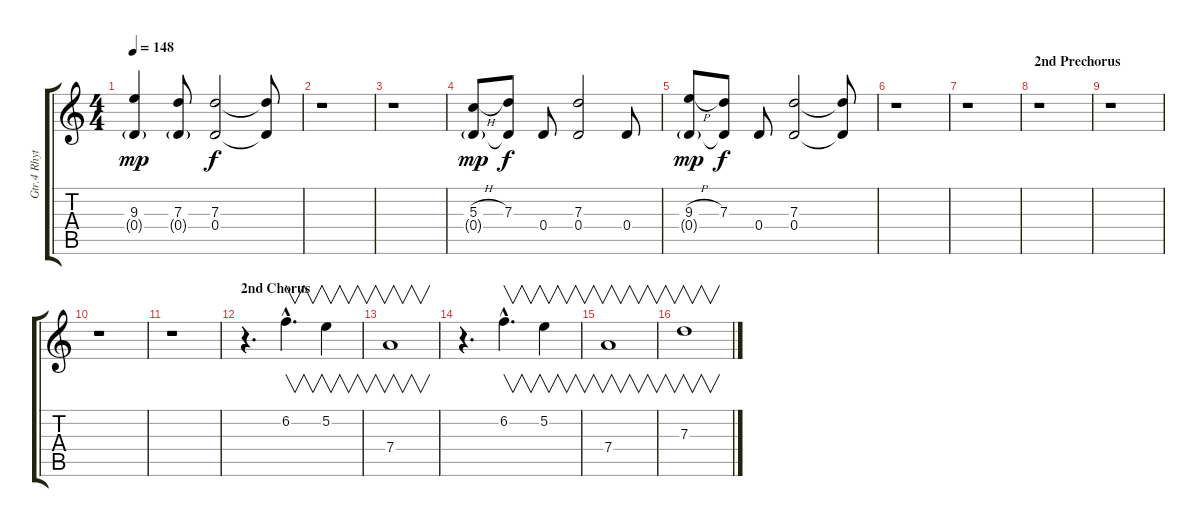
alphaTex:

\track ("Gtr.4 Rhytm Fills" "Gtr.4 Rhyt") {instrument overdrivenguitar}
\staff {score tabs}
\tuning (E4 B3 G3 D3 A2 E2) {hide}
\ts (4 4)
\tempo 148
\clef g2
\ks c
(9.3 0.4{g}).4{dy mp} (7.3 0.4{g}).8 (7.3 0.4).2{dy f} (7.3{t} 0.4{t}).8 |
r.1 |
r.1 |
(5.3{h} 0.4{g}).8{dy mp} (7.3 0.4{t}).8{dy f} 0.4.8 (7.3 0.4).2 0.4.8 |
(9.3{h} 0.4{g}).8{dy mp} (7.3 0.4{t}).8{dy f} 0.4.8 (7.3 0.4).2 (7.3{t} 0.4{t}).8 |
r.1 |
r.1 |
\section ("" "2nd Prechorus")
r.1 |
r.1 |
r.1 |
r.1 |
\section ("" "2nd Chorus")
r.4{d} 6.2{hac}.4{v d} 5.2.4{v} |
7.4.1{v} |
r.4{d} 6.2{hac}.4{v d} 5.2.4{v} |
7.4.1{v} |
7.3.1{v}
